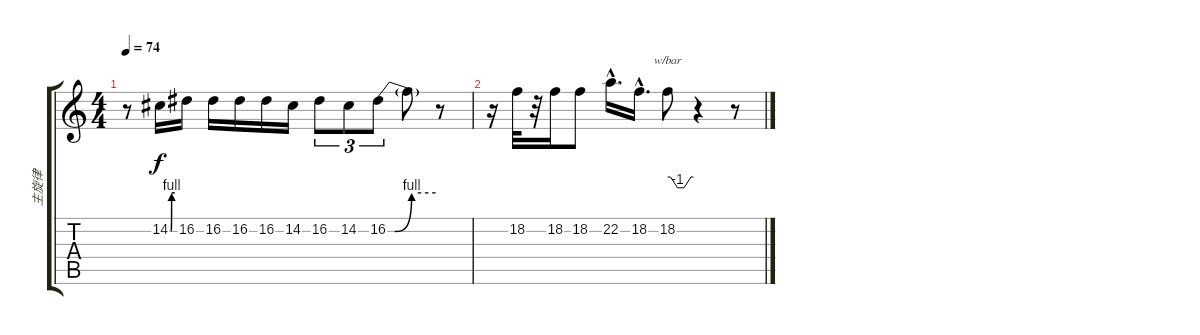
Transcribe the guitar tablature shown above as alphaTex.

\track ("主旋律" "主旋律") {instrument piccolo}
\staff {score tabs}
\tuning (E4 B3 G3 D3 A2 E2) {hide}
\ts (4 4)
\tempo 74
\clef g2
\ks c
r.8{dy f} 14.2{be (custom 0 0 15 0 22 4 60 4)}.16 16.2.16 16.2.16 16.2.16 16.2.16 14.2.16 16.2.8{tu (3 2)} 14.2.8{tu (3 2)} 16.2{be (custom 0 0 9 0 30 4 60 4)}.8{tu (3 2)} 16.2{t}.8 r.8 |
r.16 18.2.32 r.32 18.2.16 18.2.8 22.2{hac}.16{d} 18.2{hac}.16{d} 18.2.8{tbe (custom default 0 0 7 0 23 -4 38 -4 54 0 60 0)} r.4 r.8
